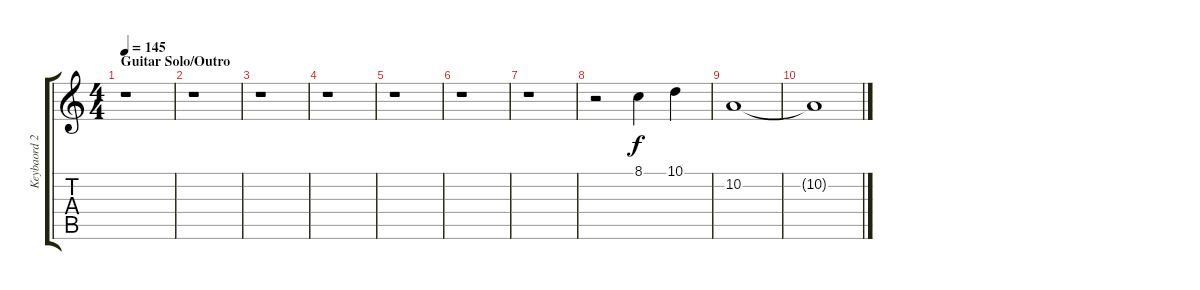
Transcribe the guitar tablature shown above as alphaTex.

\track ("Keybaord 2" "Keybaord 2") {instrument koto}
\staff {score tabs}
\tuning (E4 B3 G3 D3 A2 E2) {hide}
\ts (4 4)
\section ("" "Guitar Solo/Outro")
\tempo 145
\clef g2
\ks c
r.1{dy f} |
r.1 |
r.1 |
r.1 |
r.1 |
r.1 |
r.1 |
r.2 8.1.4 10.1.4 |
10.2.1 |
10.2{t}.1
